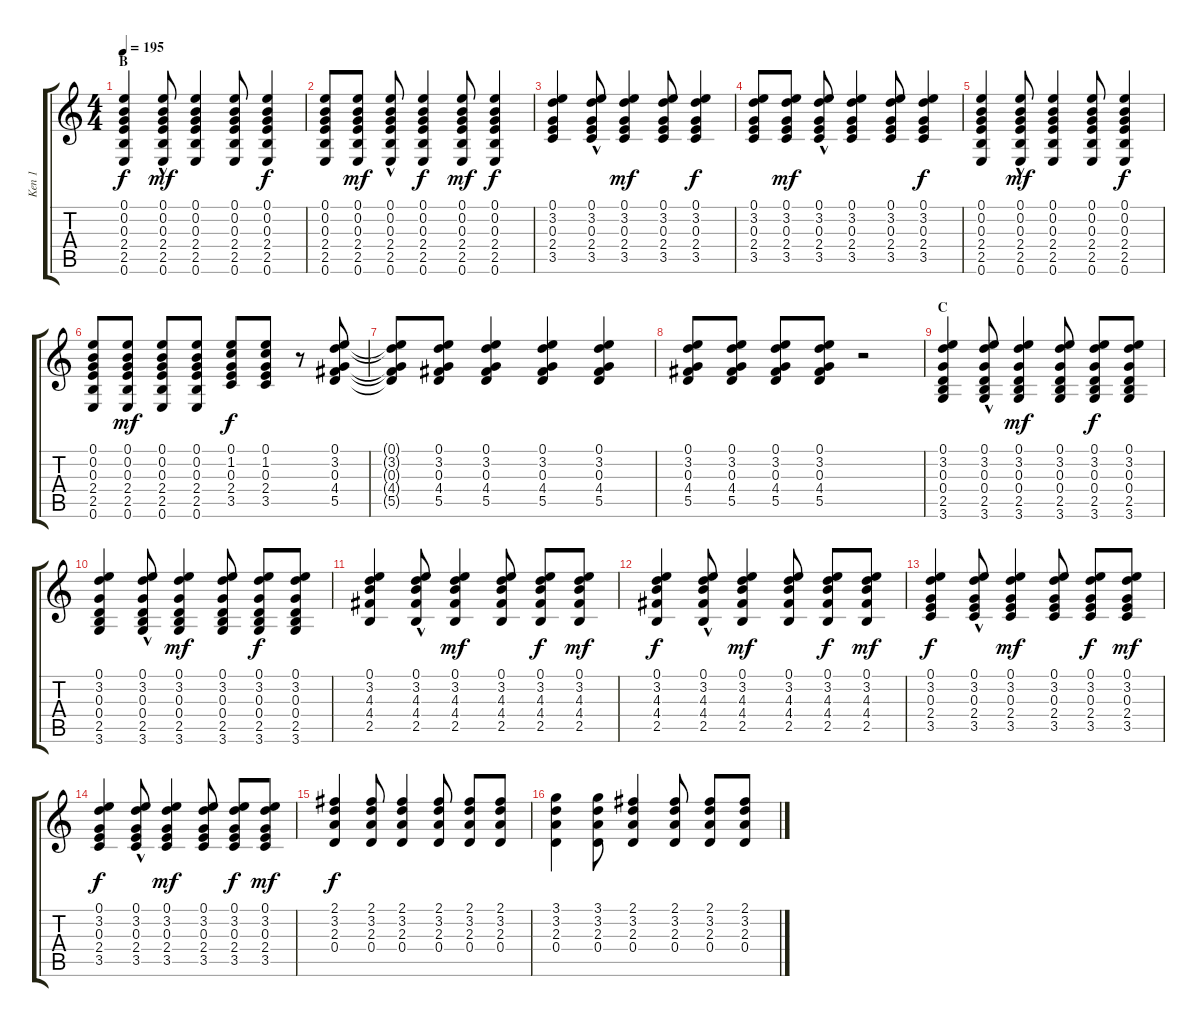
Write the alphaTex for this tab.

\track ("Ken 1" "Ken 1") {instrument acousticguitarsteel}
\staff {score tabs}
\tuning (E4 B3 G3 D3 A2 E2) {hide}
\ts (4 4)
\section ("" "B")
\tempo 195
\clef g2
\ks c
(0.1 0.2 0.3 2.4 2.5 0.6).4{dy f} (0.1 0.2 0.3{hac} 2.4{hac} 2.5{hac} 0.6{hac}).8{dy mf} (0.1 0.2 0.3 2.4 2.5 0.6).4 (0.1 0.2 0.3 2.4 2.5 0.6).8 (0.1 0.2 0.3 2.4 2.5 0.6).4{dy f} |
(0.1 0.2 0.3 2.4 2.5 0.6).8 (0.1 0.2 0.3 2.4 2.5 0.6).8{dy mf} (0.1 0.2 0.3{hac} 2.4{hac} 2.5{hac} 0.6{hac}).8 (0.1 0.2 0.3 2.4 2.5 0.6).4{dy f} (0.1 0.2 0.3 2.4 2.5 0.6).8{dy mf} (0.1 0.2 0.3 2.4 2.5 0.6).4{dy f} |
(0.1 3.2 0.3 2.4 3.5).4 (0.1 3.2{hac} 0.3{hac} 2.4{hac} 3.5{hac}).8 (0.1 3.2 0.3 2.4 3.5).4{dy mf} (0.1 3.2 0.3 2.4 3.5).8 (0.1 3.2 0.3 2.4 3.5).4{dy f} |
(0.1 3.2 0.3 2.4 3.5).8 (0.1 3.2 0.3 2.4 3.5).8{dy mf} (0.1 3.2{hac} 0.3{hac} 2.4{hac} 3.5{hac}).8 (0.1 3.2 0.3 2.4 3.5).4 (0.1 3.2 0.3 2.4 3.5).8 (0.1 3.2 0.3 2.4 3.5).4{dy f} |
(0.1 0.2 0.3 2.4 2.5 0.6).4 (0.1 0.2 0.3{hac} 2.4{hac} 2.5{hac} 0.6{hac}).8{dy mf} (0.1 0.2 0.3 2.4 2.5 0.6).4 (0.1 0.2 0.3 2.4 2.5 0.6).8 (0.1 0.2 0.3 2.4 2.5 0.6).4{dy f} |
(0.1 0.2 0.3 2.4 2.5 0.6).8 (0.1 0.2 0.3 2.4 2.5 0.6).8{dy mf} (0.1 0.2 0.3 2.4 2.5 0.6).8 (0.1 0.2 0.3 2.4 2.5 0.6).8 (0.1 1.2 0.3 2.4 3.5).8{dy f} (0.1 1.2 0.3 2.4 3.5).8 r.8 (0.1 3.2 0.3 4.4 5.5).8 |
(0.1{t} 3.2{t} 0.3{t} 4.4{t} 5.5{t}).8 (0.1 3.2 0.3 4.4 5.5).8 (0.1 3.2 0.3 4.4 5.5).4 (0.1 3.2 0.3 4.4 5.5).4 (0.1 3.2 0.3 4.4 5.5).4 |
(0.1 3.2 0.3 4.4 5.5).8 (0.1 3.2 0.3 4.4 5.5).8 (0.1 3.2 0.3 4.4 5.5).8 (0.1 3.2 0.3 4.4 5.5).8 r.2 |
\section ("" "C")
(0.1 3.2 0.3 0.4 2.5 3.6).4 (0.1 3.2{hac} 0.3{hac} 0.4{hac} 2.5{hac} 3.6).8 (0.1 3.2 0.3 0.4 2.5 3.6).4{dy mf} (0.1 3.2 0.3 0.4 2.5 3.6).8 (0.1 3.2 0.3 0.4 2.5 3.6).8{dy f} (0.1 3.2 0.3 0.4 2.5 3.6).8 |
(0.1 3.2 0.3 0.4 2.5 3.6).4 (0.1 3.2{hac} 0.3{hac} 0.4{hac} 2.5{hac} 3.6).8 (0.1 3.2 0.3 0.4 2.5 3.6).4{dy mf} (0.1 3.2 0.3 0.4 2.5 3.6).8 (0.1 3.2 0.3 0.4 2.5 3.6).8{dy f} (0.1 3.2 0.3 0.4 2.5 3.6).8 |
(0.1 3.2 4.3 4.4 2.5).4 (0.1 3.2{hac} 4.3{hac} 4.4{hac} 2.5{hac}).8 (0.1 3.2 4.3 4.4 2.5).4{dy mf} (0.1 3.2 4.3 4.4 2.5).8 (0.1 3.2 4.3 4.4 2.5).8{dy f} (0.1 3.2 4.3 4.4 2.5).8{dy mf} |
(0.1 3.2 4.3 4.4 2.5).4{dy f} (0.1 3.2{hac} 4.3{hac} 4.4{hac} 2.5{hac}).8 (0.1 3.2 4.3 4.4 2.5).4{dy mf} (0.1 3.2 4.3 4.4 2.5).8 (0.1 3.2 4.3 4.4 2.5).8{dy f} (0.1 3.2 4.3 4.4 2.5).8{dy mf} |
(0.1 3.2 0.3 2.4 3.5).4{dy f} (0.1 3.2{hac} 0.3{hac} 2.4{hac} 3.5{hac}).8 (0.1 3.2 0.3 2.4 3.5).4{dy mf} (0.1 3.2 0.3 2.4 3.5).8 (0.1 3.2 0.3 2.4 3.5).8{dy f} (0.1 3.2 0.3 2.4 3.5).8{dy mf} |
(0.1 3.2 0.3 2.4 3.5).4{dy f} (0.1 3.2{hac} 0.3{hac} 2.4{hac} 3.5{hac}).8 (0.1 3.2 0.3 2.4 3.5).4{dy mf} (0.1 3.2 0.3 2.4 3.5).8 (0.1 3.2 0.3 2.4 3.5).8{dy f} (0.1 3.2 0.3 2.4 3.5).8{dy mf} |
(2.1 3.2 2.3 0.4).4{dy f} (2.1 3.2 2.3 0.4).8 (2.1 3.2 2.3 0.4).4 (2.1 3.2 2.3 0.4).8 (2.1 3.2 2.3 0.4).8 (2.1 3.2 2.3 0.4).8 |
(3.1 3.2 2.3 0.4).4 (3.1 3.2 2.3 0.4).8 (2.1 3.2 2.3 0.4).4 (2.1 3.2 2.3 0.4).8 (2.1 3.2 2.3 0.4).8 (2.1 3.2 2.3 0.4).8
